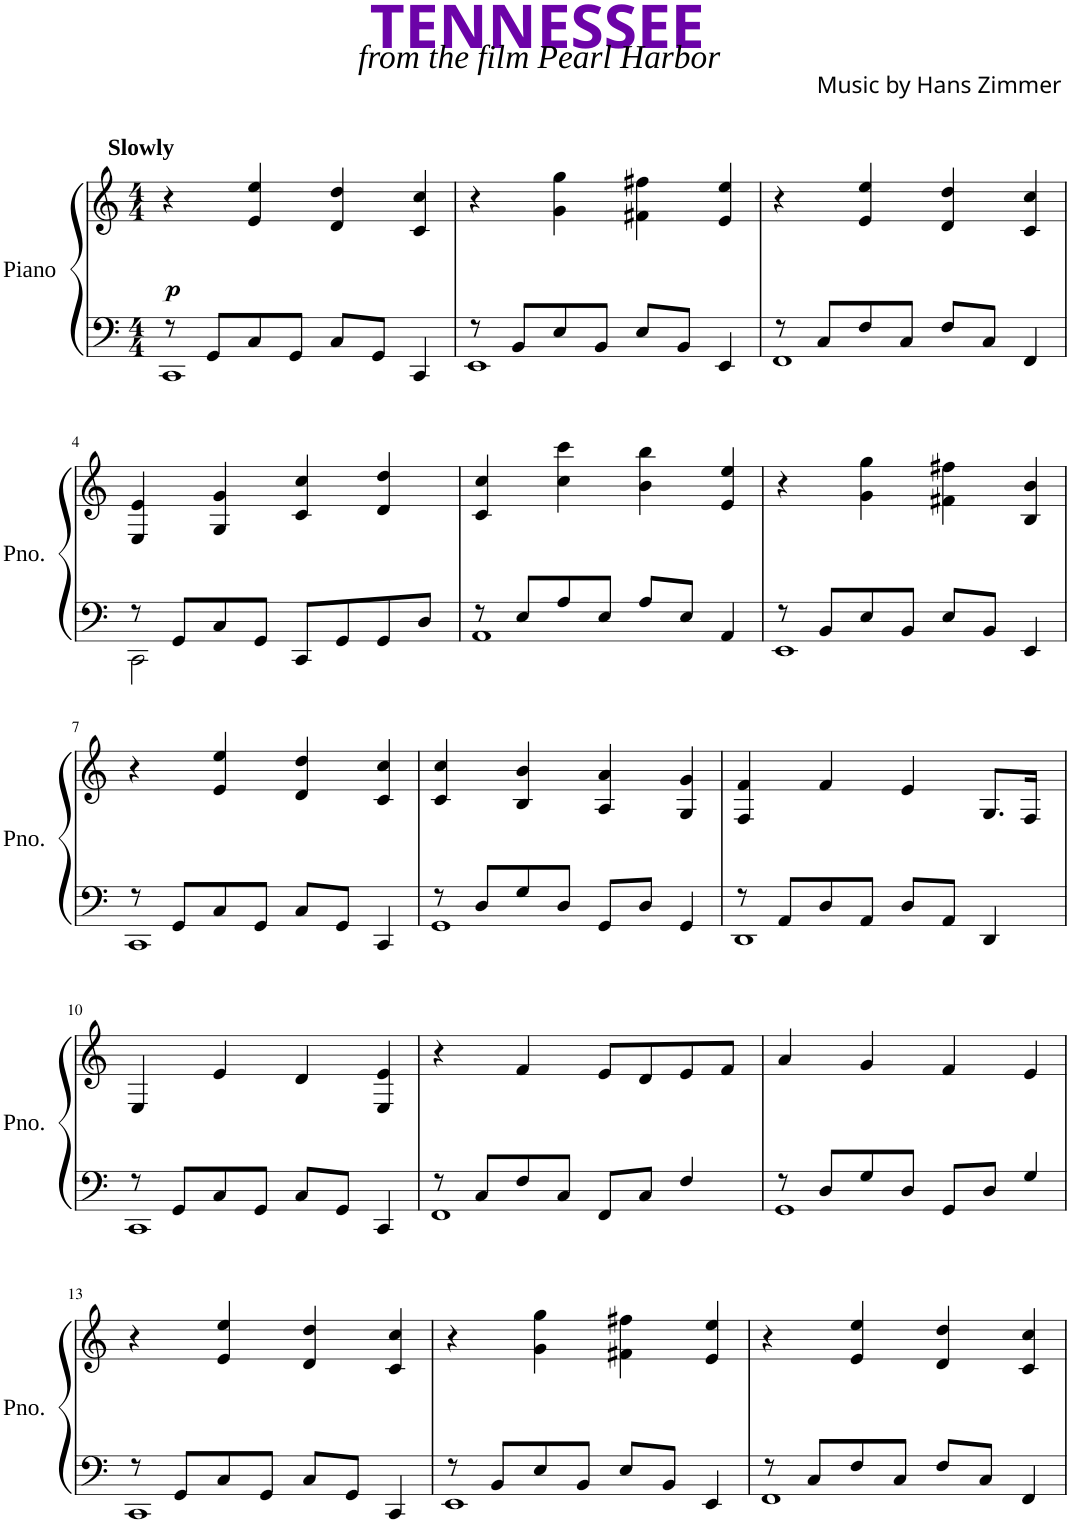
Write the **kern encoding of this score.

**kern	**kern	**dynam
*part1	*part1	*part1
*staff2	*staff1	*staff1/2
*I"Piano	*	*
*I'Pno.	*	*
*clefF4	*clefG2	*
*k[]	*k[]	*
*M4/4	*M4/4	*
=1	=1	=1
*^	*	*
!	!	!LO:TX:a:B:t=Slowly	!
!	!	!	!LO:DY:b
8r	1CC	4r	p
8GG/L	.	.	.
8C/	.	4e/ 4ee/	.
8GG/J	.	.	.
8C/L	.	4d/ 4dd/	.
8GG/J	.	.	.
4CC/	.	4c/ 4cc/	.
=2	=2	=2	=2
8r	1EE	4r	.
8BB/L	.	.	.
8E/	.	4g\ 4gg\	.
8BB/J	.	.	.
8E/L	.	4f#X\ 4ff#X\	.
8BB/J	.	.	.
4EE/	.	4e/ 4ee/	.
=3	=3	=3	=3
8r	1FF	4r	.
8C/L	.	.	.
8F/	.	4e/ 4ee/	.
8C/J	.	.	.
8F/L	.	4d/ 4dd/	.
8C/J	.	.	.
4FF/	.	4c/ 4cc/	.
!!LO:LB:g=z
=4	=4	=4	=4
8r	2CC\	4E/ 4e/	.
8GG/L	.	.	.
8C/	.	4G/ 4g/	.
8GG/J	.	.	.
8CC/L	2ryy	4c/ 4cc/	.
8GG/	.	.	.
8GG/	.	4d/ 4dd/	.
8D/J	.	.	.
=5	=5	=5	=5
8r	1AA	4c/ 4cc/	.
8E/L	.	.	.
8A/	.	4cc\ 4ccc\	.
8E/J	.	.	.
8A/L	.	4b\ 4bb\	.
8E/J	.	.	.
4AA/	.	4e/ 4ee/	.
=6	=6	=6	=6
8r	1EE	4r	.
8BB/L	.	.	.
8E/	.	4g\ 4gg\	.
8BB/J	.	.	.
8E/L	.	4f#X\ 4ff#X\	.
8BB/J	.	.	.
4EE/	.	4B/ 4b/	.
!!LO:LB:g=z
=7	=7	=7	=7
8r	1CC	4r	.
8GG/L	.	.	.
8C/	.	4e/ 4ee/	.
8GG/J	.	.	.
8C/L	.	4d/ 4dd/	.
8GG/J	.	.	.
4CC/	.	4c/ 4cc/	.
=8	=8	=8	=8
8r	1GG	4c/ 4cc/	.
8D/L	.	.	.
8G/	.	4B/ 4b/	.
8D/J	.	.	.
8GG/L	.	4A/ 4a/	.
8D/J	.	.	.
4GG/	.	4G/ 4g/	.
=9	=9	=9	=9
8r	1DD	4F/ 4f/	.
8AA/L	.	.	.
8D/	.	4f/	.
8AA/J	.	.	.
8D/L	.	4e/	.
8AA/J	.	.	.
4DD/	.	8.G/L	.
.	.	16F/Jk	.
!!LO:LB:g=z
=10	=10	=10	=10
8r	1CC	4E/	.
8GG/L	.	.	.
8C/	.	4e/	.
8GG/J	.	.	.
8C/L	.	4d/	.
8GG/J	.	.	.
4CC/	.	4E/ 4e/	.
=11	=11	=11	=11
8r	1FF	4r	.
8C/L	.	.	.
8F/	.	4f/	.
8C/J	.	.	.
8FF/L	.	8e/L	.
8C/J	.	8d/	.
4F/	.	8e/	.
.	.	8f/J	.
=12	=12	=12	=12
8r	1GG	4a/	.
8D/L	.	.	.
8G/	.	4g/	.
8D/J	.	.	.
8GG/L	.	4f/	.
8D/J	.	.	.
4G/	.	4e/	.
!!LO:LB:g=z
=13	=13	=13	=13
8r	1CC	4r	.
8GG/L	.	.	.
8C/	.	4e/ 4ee/	.
8GG/J	.	.	.
8C/L	.	4d/ 4dd/	.
8GG/J	.	.	.
4CC/	.	4c/ 4cc/	.
=14	=14	=14	=14
8r	1EE	4r	.
8BB/L	.	.	.
8E/	.	4g\ 4gg\	.
8BB/J	.	.	.
8E/L	.	4f#X\ 4ff#X\	.
8BB/J	.	.	.
4EE/	.	4e/ 4ee/	.
=15	=15	=15	=15
8r	1FF	4r	.
8C/L	.	.	.
8F/	.	4e/ 4ee/	.
8C/J	.	.	.
8F/L	.	4d/ 4dd/	.
8C/J	.	.	.
4FF/	.	4c/ 4cc/	.
*v	*v	*	*
=	=	=
*-	*-	*-
